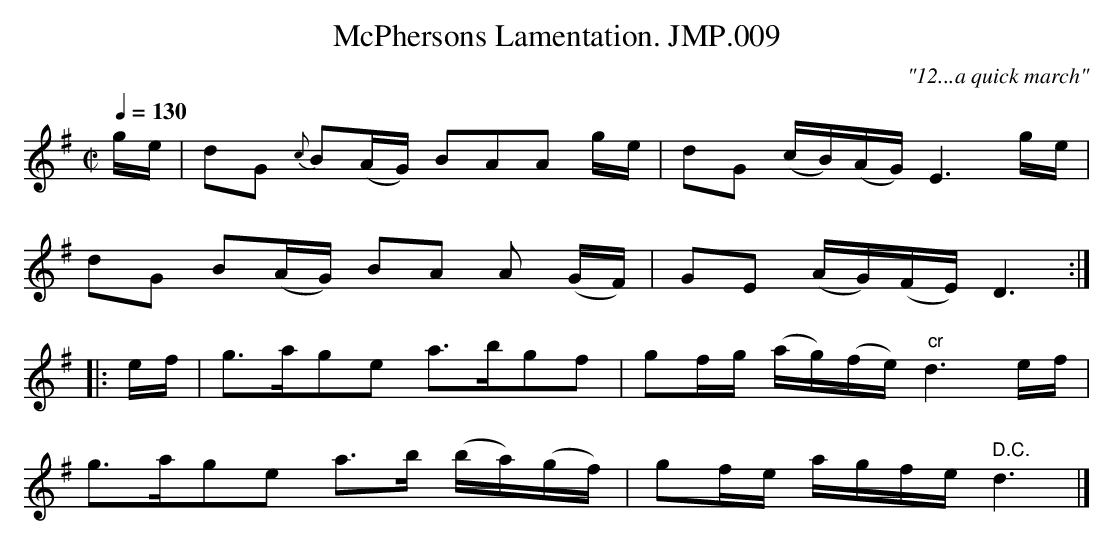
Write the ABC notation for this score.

X:1
T:McPhersons Lamentation. JMP.009
M:C|
L:1/8
Q:1/4=130
C:"12...a quick march"
K:G major
g/e/ | dG {c} B(A/G/) BAA g/e/ |dG (c/B/)(A/G/) E3 g/e/ |
dG  B(A/G/) BA A (G/F/) | GE (A/G/)(F/E/) D3 :|
|: e/f/ | g>age a>bgf | gf/g/ (a/g/)(f/e/) " cr"d3 e/f/ |
g>age a>b (b/a/)(g/f/) |gf/e/ a/g/f/e/" D.C." d3 |]
